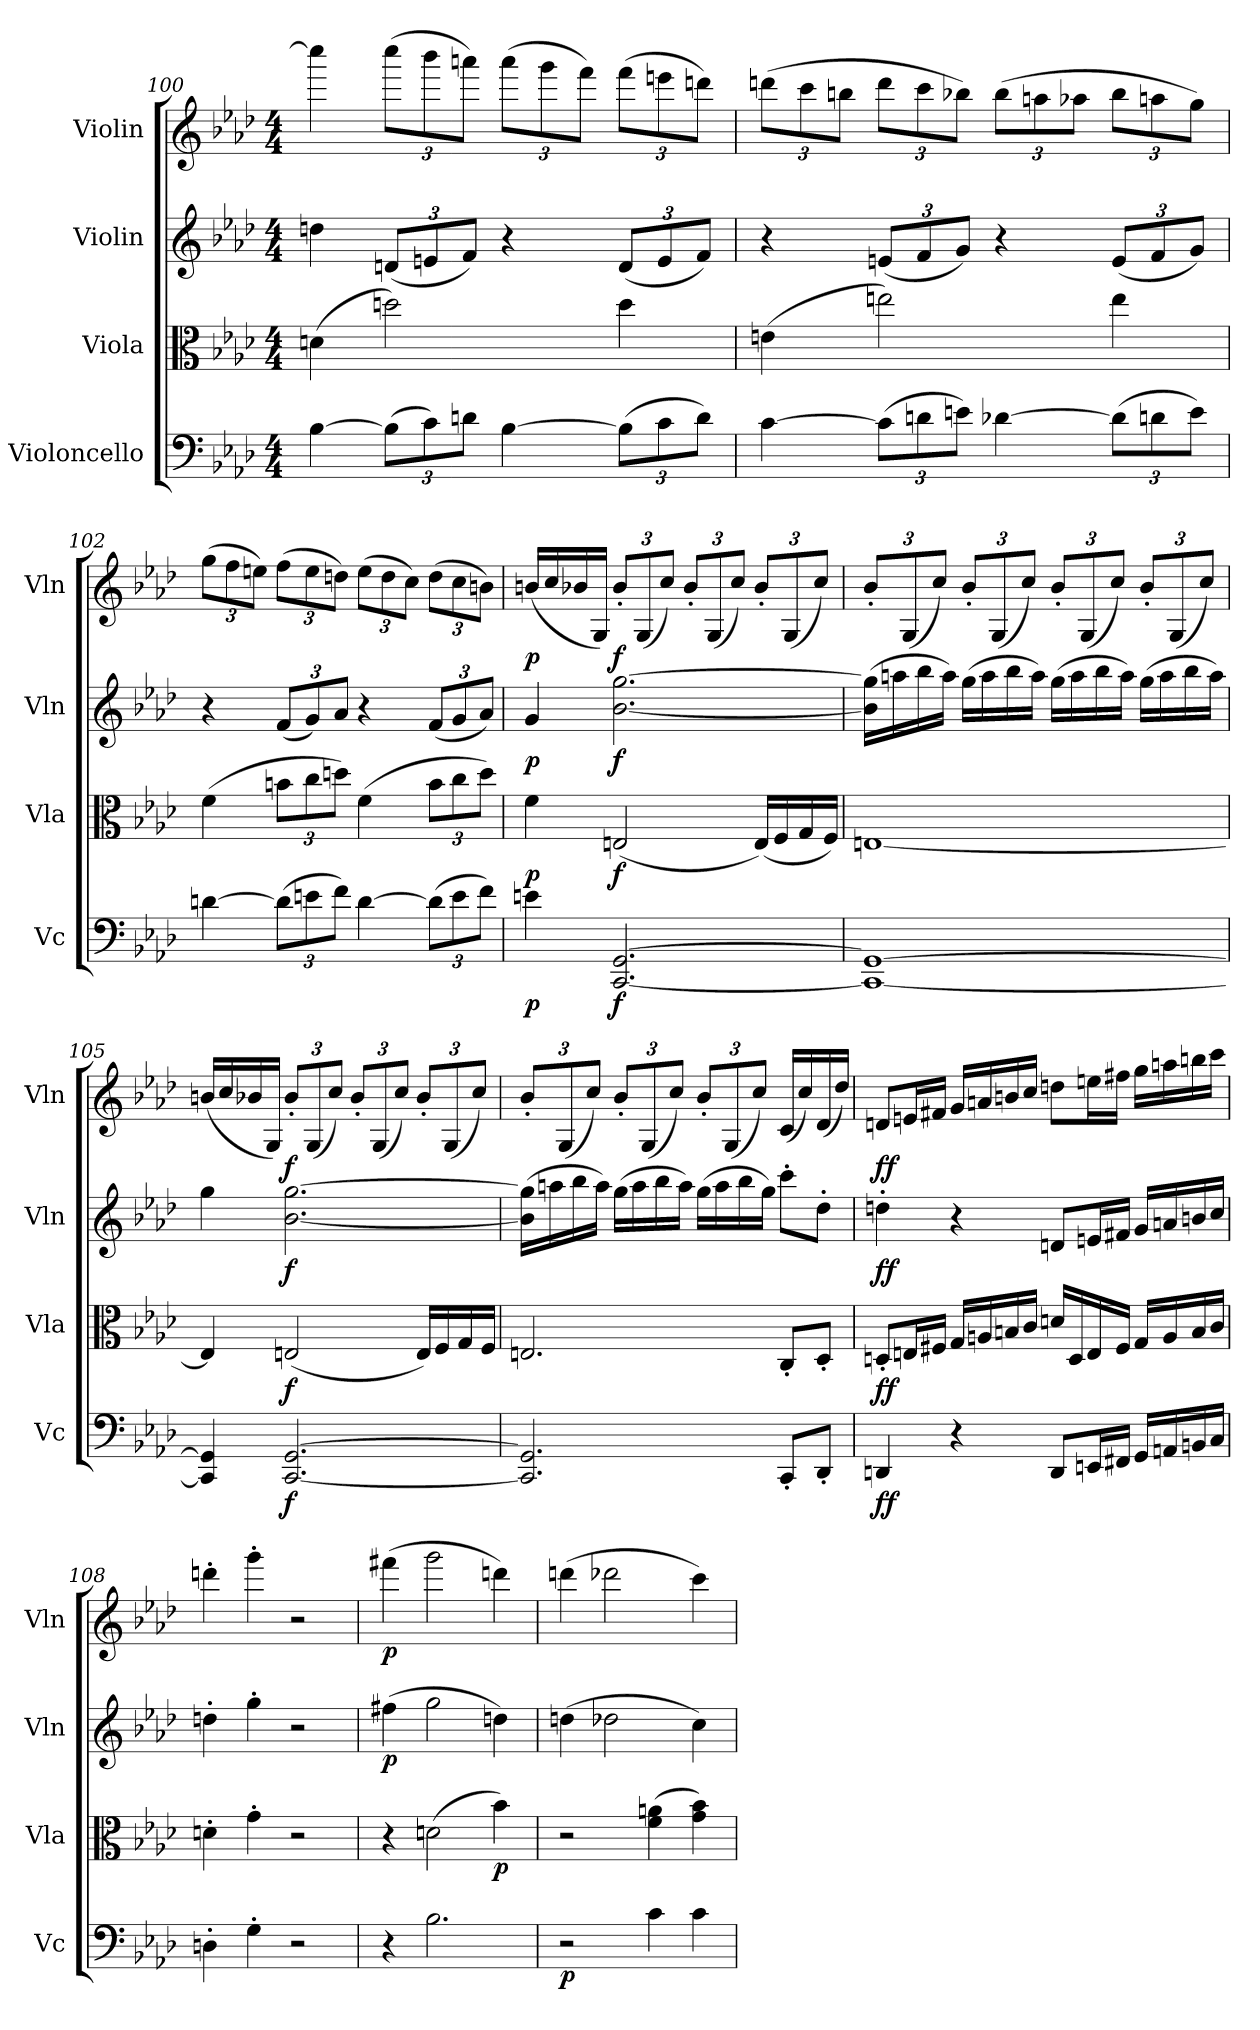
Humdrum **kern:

**kern	**dynam	**kern	**dynam	**kern	**dynam	**kern	**dynam
*part4	*part4	*part3	*part3	*part2	*part2	*part1	*part1
*staff4	*staff4	*staff3	*staff3	*staff2	*staff2	*staff1	*staff1
*I"Violoncello	*	*I"Viola	*	*I"Violin	*	*I"Violin	*
*I'Vc	*	*I'Vla	*	*I'Vln	*	*I'Vln	*
*clefF4	*	*clefC3	*	*clefG2	*	*clefG2	*
*k[b-e-a-d-]	*	*k[b-e-a-d-]	*	*k[b-e-a-d-]	*	*k[b-e-a-d-]	*
*M4/4	*	*M4/4	*	*M4/4	*	*M4/4	*
=100	=100	=100	=100	=100	=100	=100	=100
[4B-\	.	(4dn\	.	4ddn\	.	4cccc\]	.
(12B-\L]	.	2ddn\)	.	(12dn/L	.	(12cccc\L	.
12c\)	.	.	.	12en/	.	12bbb-\	.
12dn\J	.	.	.	12f/J)	.	12aaan\J)	.
[4B-\	.	.	.	4r	.	(12aaa\L	.
.	.	.	.	.	.	12ggg\	.
.	.	.	.	.	.	12fff\J)	.
(12B-\L]	.	4dd\	.	(12d/L	.	(12fff\L	.
12c\	.	.	.	12e/	.	12eeen\	.
12d\J)	.	.	.	12f/J)	.	12dddn\J)	.
=101	=101	=101	=101	=101	=101	=101	=101
[4c\	.	(4en\	.	4r	.	(12dddn\L	.
.	.	.	.	.	.	12ccc\	.
.	.	.	.	.	.	12bbn\J	.
(12c\L]	.	2een\)	.	(12en/L	.	12ddd\L	.
12dn\	.	.	.	12f/	.	12ccc\	.
12en\J)	.	.	.	12g/J)	.	12bb-X\J)	.
[4d-X\	.	.	.	4r	.	(12bb-\L	.
.	.	.	.	.	.	12aan\	.
.	.	.	.	.	.	12aa-X\J	.
(12d-\L]	.	4ee\	.	(12e/L	.	12bb-\L	.
12dn\	.	.	.	12f/	.	12aan\	.
12e\J)	.	.	.	12g/J)	.	12gg\J)	.
=102	=102	=102	=102	=102	=102	=102	=102
[4dn\	.	(4f\	.	4r	.	(12gg\L	.
.	.	.	.	.	.	12ff\	.
.	.	.	.	.	.	12een\J)	.
(12d\L]	.	12bn\L	.	(12f/L	.	(12ff\L	.
12en\	.	12cc\	.	12g/)	.	12ee\	.
12f\J)	.	12ddn\J)	.	12a-/J	.	12ddn\J)	.
[4d\	.	(4f\	.	4r	.	(12ee\L	.
.	.	.	.	.	.	12dd\	.
.	.	.	.	.	.	12cc\J)	.
(12d\L]	.	12b\L	.	(12f/L	.	(12dd\L	.
12e\	.	12cc\	.	12g/	.	12cc\	.
12f\J)	.	12dd\J)	.	12a-/J)	.	12bn\J)	.
=103	=103	=103	=103	=103	=103	=103	=103
4en\	p	4f\	p	4g/	p	(16bn/LL	p
.	.	.	.	.	.	16cc/	.
.	.	.	.	.	.	16b-X/	.
.	.	.	.	.	.	16G/JJ)	.
[2.CC/ [2.GG/	f	(2En/	f	[2.b-\ [2.gg\	f	12b-'/L	f
.	.	.	.	.	.	(12G/	.
.	.	.	.	.	.	12cc/J)	.
.	.	.	.	.	.	12b-'/L	.
.	.	.	.	.	.	(12G/	.
.	.	.	.	.	.	12cc/J)	.
.	.	(16E/LL)	.	.	.	12b-'/L	.
.	.	16F/	.	.	.	.	.
.	.	.	.	.	.	(12G/	.
.	.	16G/	.	.	.	.	.
.	.	.	.	.	.	12cc/J)	.
.	.	16F/JJ)	.	.	.	.	.
=104	=104	=104	=104	=104	=104	=104	=104
1CC_ 1GG_	.	[1En	.	(16b-]\ 16gg]\LL	.	12b-'/L	.
.	.	.	.	16aan\	.	.	.
.	.	.	.	.	.	(12G/	.
.	.	.	.	16bb-\	.	.	.
.	.	.	.	.	.	12cc/J)	.
.	.	.	.	16aa\JJ)	.	.	.
.	.	.	.	(16gg\LL	.	12b-'/L	.
.	.	.	.	16aa\	.	.	.
.	.	.	.	.	.	(12G/	.
.	.	.	.	16bb-\	.	.	.
.	.	.	.	.	.	12cc/J)	.
.	.	.	.	16aa\JJ)	.	.	.
.	.	.	.	(16gg\LL	.	12b-'/L	.
.	.	.	.	16aa\	.	.	.
.	.	.	.	.	.	(12G/	.
.	.	.	.	16bb-\	.	.	.
.	.	.	.	.	.	12cc/J)	.
.	.	.	.	16aa\JJ)	.	.	.
.	.	.	.	(16gg\LL	.	12b-'/L	.
.	.	.	.	16aa\	.	.	.
.	.	.	.	.	.	(12G/	.
.	.	.	.	16bb-\	.	.	.
.	.	.	.	.	.	12cc/J)	.
.	.	.	.	16aa\JJ)	.	.	.
=105	=105	=105	=105	=105	=105	=105	=105
4CC]/ 4GG]/	.	4E/]	.	4gg\	.	(16bn/LL	.
.	.	.	.	.	.	16cc/	.
.	.	.	.	.	.	16b-X/	.
.	.	.	.	.	.	16G/JJ)	.
[2.CC/ [2.GG/	f	(2En/	f	[2.b-\ [2.gg\	f	12b-'/L	f
.	.	.	.	.	.	(12G/	.
.	.	.	.	.	.	12cc/J)	.
.	.	.	.	.	.	12b-'/L	.
.	.	.	.	.	.	(12G/	.
.	.	.	.	.	.	12cc/J)	.
.	.	16E/LL)	.	.	.	12b-'/L	.
.	.	16F/	.	.	.	.	.
.	.	.	.	.	.	(12G/	.
.	.	16G/	.	.	.	.	.
.	.	.	.	.	.	12cc/J)	.
.	.	16F/JJ	.	.	.	.	.
=106	=106	=106	=106	=106	=106	=106	=106
2.CC]/ 2.GG]/	.	2.En/	.	(16b-]\ 16gg]\LL	.	12b-'/L	.
.	.	.	.	16aan\	.	.	.
.	.	.	.	.	.	(12G/	.
.	.	.	.	16bb-\	.	.	.
.	.	.	.	.	.	12cc/J)	.
.	.	.	.	16aa\JJ)	.	.	.
.	.	.	.	(16gg\LL	.	12b-'/L	.
.	.	.	.	16aa\	.	.	.
.	.	.	.	.	.	(12G/	.
.	.	.	.	16bb-\	.	.	.
.	.	.	.	.	.	12cc/J)	.
.	.	.	.	16aa\JJ)	.	.	.
.	.	.	.	(16gg\LL	.	12b-'/L	.
.	.	.	.	16aa\	.	.	.
.	.	.	.	.	.	(12G/	.
.	.	.	.	16bb-\	.	.	.
.	.	.	.	.	.	12cc/J)	.
.	.	.	.	16gg\JJ)	.	.	.
8CC'/L	.	8C'/L	.	8ccc'\L	.	(16c/LL	.
.	.	.	.	.	.	16cc/)	.
8DD-'/J	.	8D-'/J	.	8dd-'\J	.	(16d-/	.
.	.	.	.	.	.	16dd-/JJ)	.
=107	=107	=107	=107	=107	=107	=107	=107
4DDn/	ff	8Dn'/L	ff	4ddn'\	ff	8dn/L	ff
.	.	16En/L	.	.	.	16en/L	.
.	.	16F#X/JJ	.	.	.	16f#X/JJ	.
4r	.	16G/LL	.	4r	.	16g/LL	.
.	.	16An/	.	.	.	16an/	.
.	.	16Bn/	.	.	.	16bn/	.
.	.	16c/JJ	.	.	.	16cc/JJ	.
8DD/L	.	16dn/LL	.	8dn/L	.	8ddn\L	.
.	.	16D/	.	.	.	.	.
16EEn/L	.	16E/	.	16en/L	.	16een\L	.
16FF#X/JJ	.	16F#/JJ	.	16f#X/JJ	.	16ff#X\JJ	.
16GG/LL	.	16G/LL	.	16g/LL	.	16gg\LL	.
16AAn/	.	16A/	.	16an/	.	16aan\	.
16BBn/	.	16B/	.	16bn/	.	16bbn\	.
16C/JJ	.	16c/JJ	.	16cc/JJ	.	16ccc\JJ	.
=108	=108	=108	=108	=108	=108	=108	=108
4Dn'\	.	4dn'\	.	4ddn'\	.	4dddn'\	.
4G'\	.	4g'\	.	4gg'\	.	4ggg'\	.
2r	.	2r	.	2r	.	2r	.
=109	=109	=109	=109	=109	=109	=109	=109
4r	.	4r	.	(4ff#X\	p	(4fff#X\	p
2.B-\	.	(2dn\	.	2gg\	.	2ggg\	.
.	.	4b-\)	p	4ddn\)	.	4dddn\)	.
=110	=110	=110	=110	=110	=110	=110	=110
2r	p	2r	.	(4ddn\	.	(4dddn\	.
.	.	.	.	2dd-X\	.	2ddd-X\	.
4c\	.	(4f\ 4an\	.	.	.	.	.
4c\	.	4g\ 4b-\)	.	4cc\)	.	4ccc\)	.
=	=	=	=	=	=	=	=
*-	*-	*-	*-	*-	*-	*-	*-
